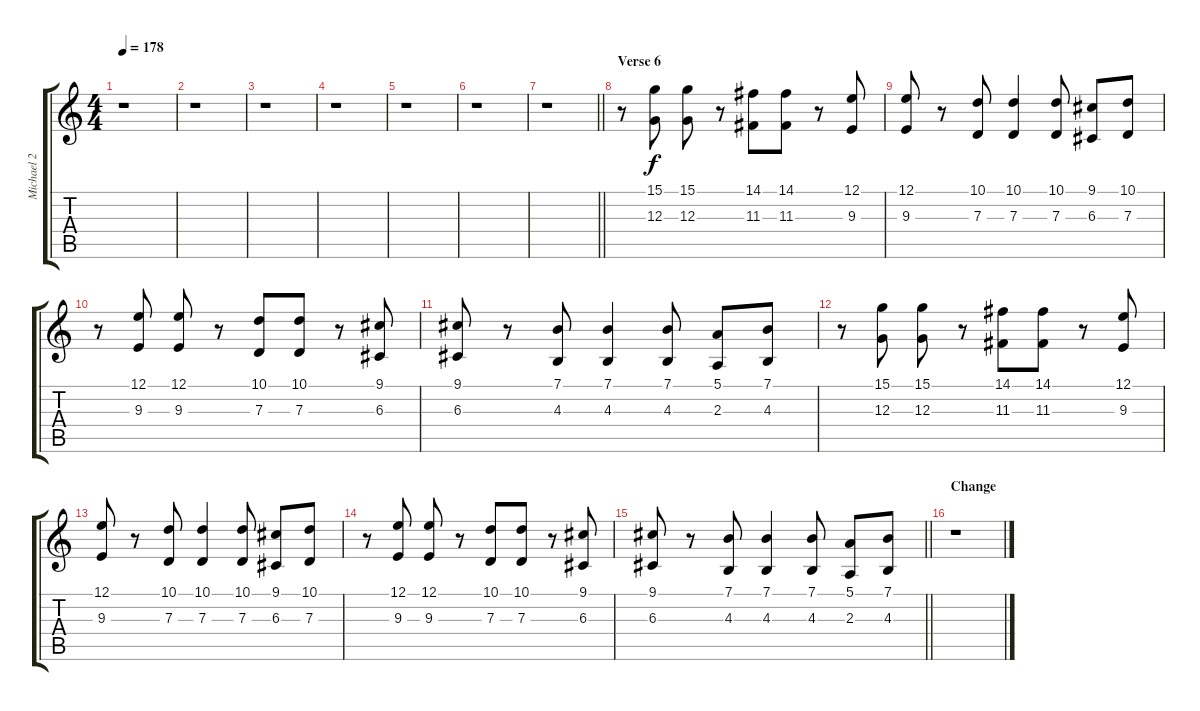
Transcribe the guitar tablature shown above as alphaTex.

\track ("Michael 2" "Michael 2") {instrument stringensemble1}
\staff {score tabs}
\tuning (E4 B3 G3 D3 A2 E2) {hide}
\ts (4 4)
\tempo 178
\clef g2
\ks c
r.1{dy f} |
r.1 |
r.1 |
r.1 |
r.1 |
r.1 |
\barLineRight lightlight
r.1 |
\section ("" "Verse 6")
r.8 (15.1 12.3).8{volume 6} (15.1 12.3).8 r.8 (14.1 11.3).8 (14.1 11.3).8 r.8 (12.1 9.3).8 |
(12.1 9.3).8 r.8 (10.1 7.3).8 (10.1 7.3).4 (10.1 7.3).8 (9.1 6.3).8 (10.1 7.3).8 |
r.8 (12.1 9.3).8 (12.1 9.3).8 r.8 (10.1 7.3).8 (10.1 7.3).8 r.8 (9.1 6.3).8 |
(9.1 6.3).8 r.8 (7.1 4.3).8 (7.1 4.3).4 (7.1 4.3).8 (5.1 2.3).8 (7.1 4.3).8 |
r.8 (15.1 12.3).8 (15.1 12.3).8 r.8 (14.1 11.3).8 (14.1 11.3).8 r.8 (12.1 9.3).8 |
(12.1 9.3).8 r.8 (10.1 7.3).8 (10.1 7.3).4 (10.1 7.3).8 (9.1 6.3).8 (10.1 7.3).8 |
r.8 (12.1 9.3).8 (12.1 9.3).8 r.8 (10.1 7.3).8 (10.1 7.3).8 r.8 (9.1 6.3).8 |
\barLineRight lightlight
(9.1 6.3).8 r.8 (7.1 4.3).8 (7.1 4.3).4 (7.1 4.3).8 (5.1 2.3).8 (7.1 4.3).8 |
\section ("" "Change")
r.1
